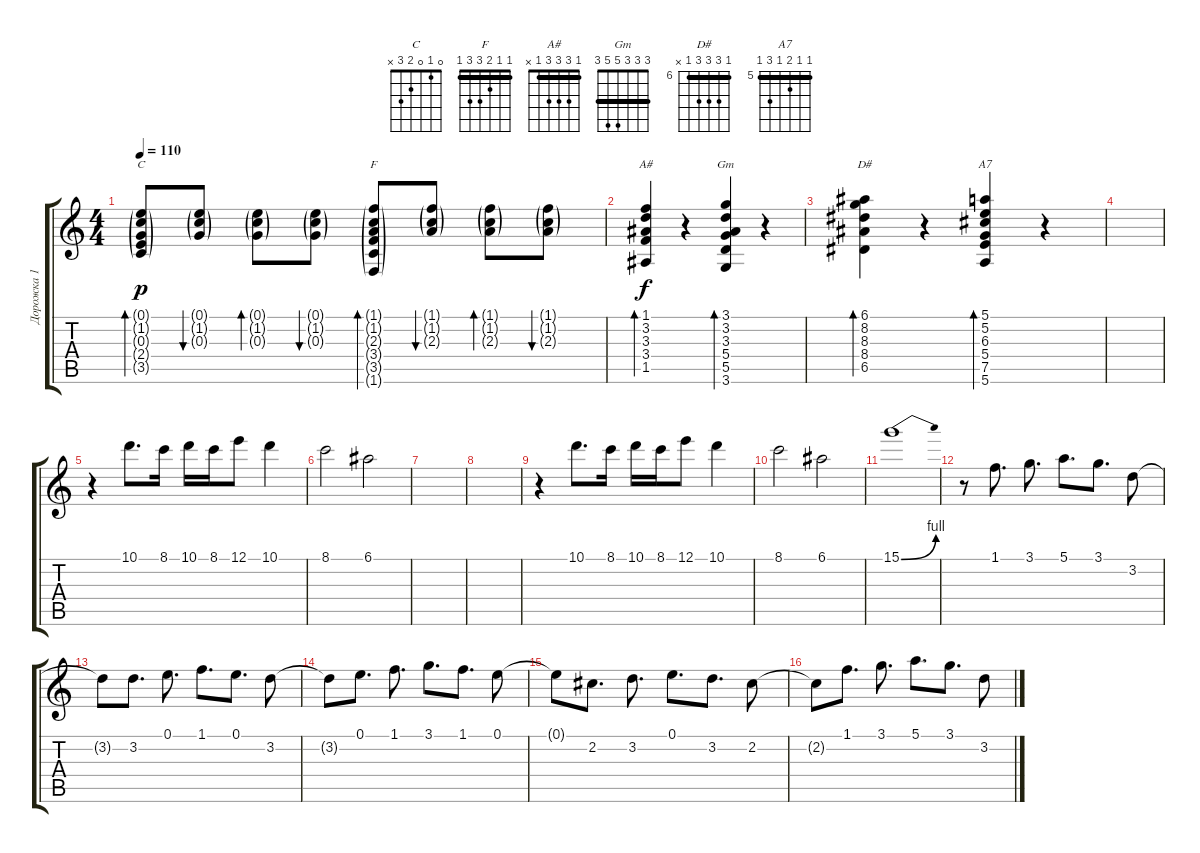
\track ("Дорожка 1" "Дорожка 1") {instrument acousticguitarsteel}
\staff {score tabs}
\tuning (E4 B3 G3 D3 A2 E2) {hide}
\chord ("C" 0 1 0 2 3 x)
\chord ("F" 1 1 2 3 3 1) {barre 1}
\chord ("A#" 1 3 3 3 1 x) {barre 1}
\chord ("Gm" 3 3 3 5 5 3) {barre 3}
\chord ("D#" 6 8 8 8 6 x) {firstfret 6 barre 6}
\chord ("A7" 5 5 6 5 7 5) {firstfret 5 barre 5}
\ts (4 4)
\tempo 110
\clef g2
\ks c
(0.1{g} 1.2{g} 0.3{g} 2.4{g} 3.5{g}).8{bd 60 ch "C" dy p} (0.1{g} 1.2{g} 0.3{g}).8{bu 60} (0.1{g} 1.2{g} 0.3{g}).8{bd 60} (0.1{g} 1.2{g} 0.3{g}).8{bu 60} (1.1{g} 1.2{g} 2.3{g} 3.4{g} 3.5{g} 1.6{g}).8{bd 60 ch "F"} (1.1{g} 1.2{g} 2.3{g}).8{bu 60} (1.1{g} 1.2{g} 2.3{g}).8{bd 60} (1.1{g} 1.2{g} 2.3{g}).8{bu 60} |
(1.1 3.2 3.3 3.4 1.5).4{bd 120 ch "A#" dy f} r.4 (3.1 3.2 3.3 5.4 5.5 3.6).4{bd 120 ch "Gm"} r.4 |
(6.1 8.2 8.3 8.4 6.5).4{bd 120 ch "D#"} r.4 (5.1 5.2 6.3 5.4 7.5 5.6).4{bd 60 ch "A7"} r.4 |
|
r.4 10.1.8{d} 8.1.16 10.1.16 8.1.16 12.1.8 10.1.4 |
8.1.2 6.1.2 |
|
|
r.4 10.1.8{d} 8.1.16 10.1.16 8.1.16 12.1.8 10.1.4 |
8.1.2 6.1.2 |
15.1{be (bend 0 0 60 4)}.1 |
r.8{instrument acousticguitarsteel} 1.1.8{d} 3.1.8{d} 5.1.8{d} 3.1.8{d} 3.2.8 |
3.2{t}.8 3.2.8{d} 0.1.8{d} 1.1.8{d} 0.1.8{d} 3.2.8 |
3.2{t}.8 0.1.8{d} 1.1.8{d} 3.1.8{d} 1.1.8{d} 0.1.8 |
0.1{t}.8 2.2.8{d} 3.2.8{d} 0.1.8{d} 3.2.8{d} 2.2.8 |
2.2{t}.8 1.1.8{d} 3.1.8{d} 5.1.8{d} 3.1.8{d} 3.2.8
